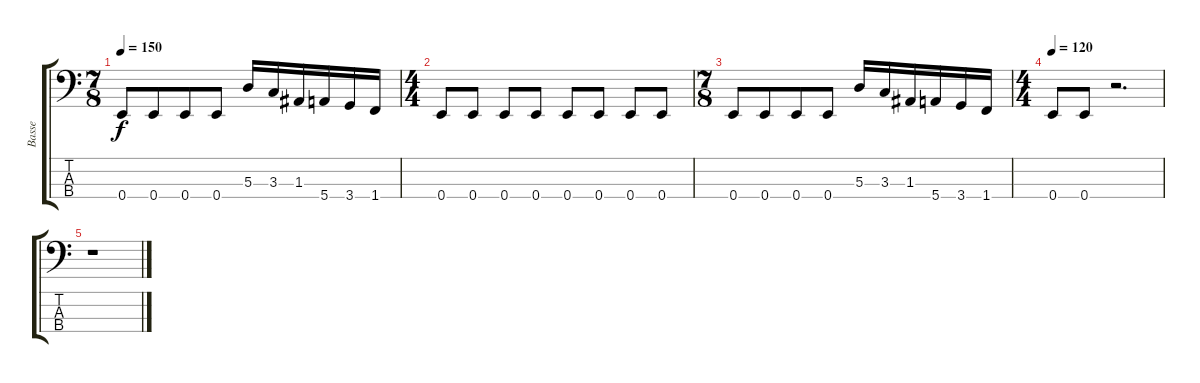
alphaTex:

\track ("Basse" "Basse") {instrument electricbasspick}
\staff {score tabs}
\tuning (G2 D2 A1 E1) {hide}
\ts (7 8)
\tempo 150
\clef f4
\ks c
0.4.8{dy f} 0.4.8 0.4.8 0.4.8 5.3.16 3.3.16 1.3.16 5.4.16 3.4.16 1.4.16 |
\ts (4 4)
0.4.8 0.4.8 0.4.8 0.4.8 0.4.8 0.4.8 0.4.8 0.4.8 |
\ts (7 8)
0.4.8 0.4.8 0.4.8 0.4.8 5.3.16 3.3.16 1.3.16 5.4.16 3.4.16 1.4.16 |
\ts (4 4)
\tempo 120
0.4.8 0.4.8 r.2{d} |
r.1
